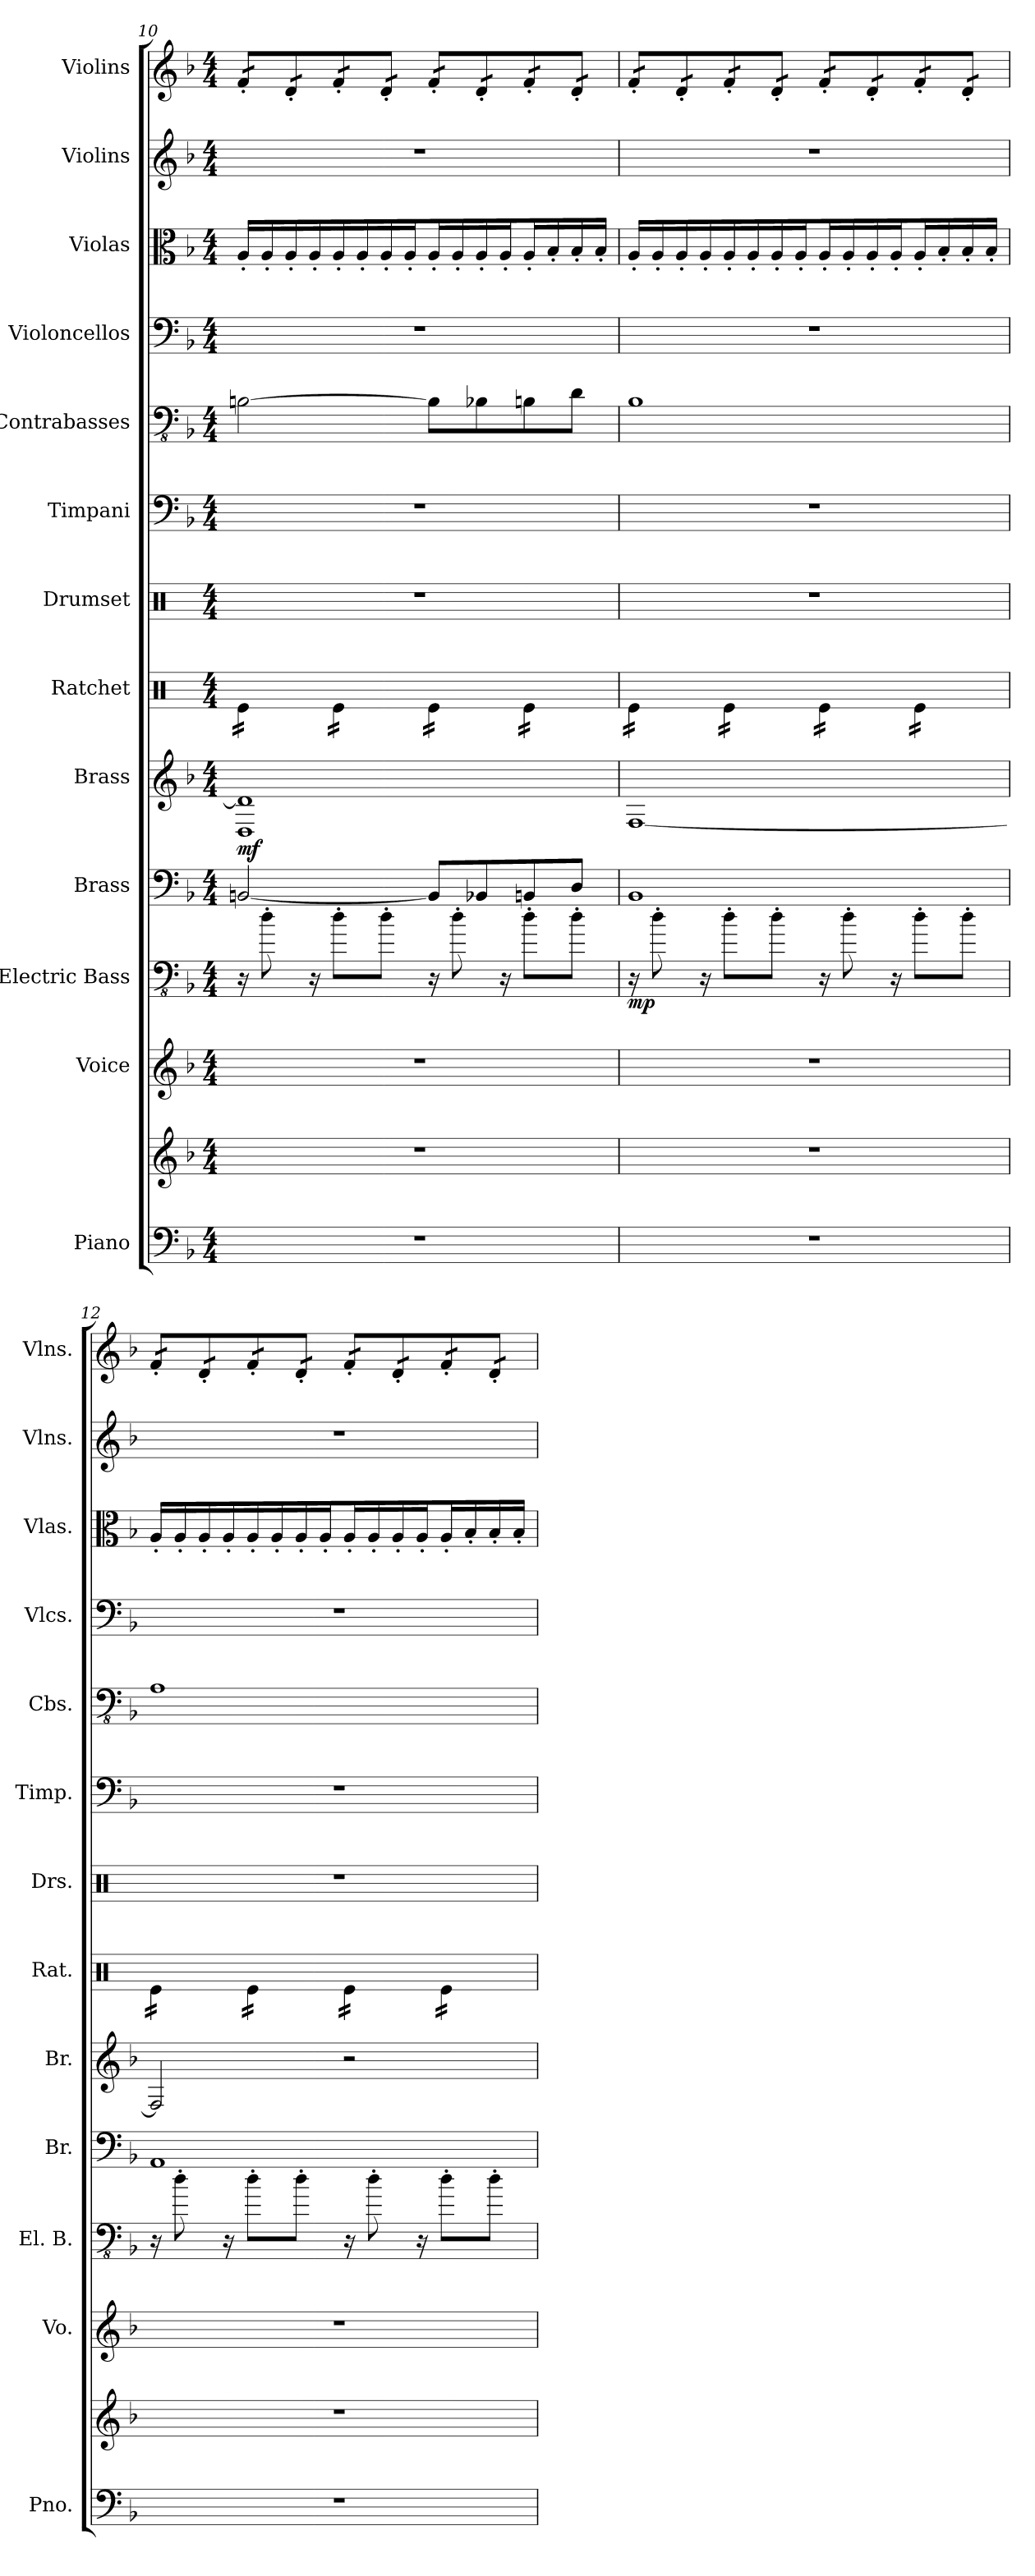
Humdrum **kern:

**kern	**kern	**kern	**kern	**dynam	**kern	**kern	**dynam	**kern	**kern	**kern	**kern	**kern	**kern	**kern	**kern
*part13	*part13	*part12	*part11	*part11	*part10	*part9	*part9	*part8	*part7	*part6	*part5	*part4	*part3	*part2	*part1
*staff14	*staff13	*staff12	*staff11	*staff11	*staff10	*staff9	*staff9	*staff8	*staff7	*staff6	*staff5	*staff4	*staff3	*staff2	*staff1
*I"Piano	*	*I"Voice	*I"Electric Bass	*	*I"Brass	*I"Brass	*	*I"Ratchet	*I"Drumset	*I"Timpani	*I"Contrabasses	*I"Violoncellos	*I"Violas	*I"Violins	*I"Violins
*I'Pno.	*	*I'Vo.	*I'El. B.	*	*I'Br.	*I'Br.	*	*I'Rat.	*I'Drs.	*I'Timp.	*I'Cbs.	*I'Vlcs.	*I'Vlas.	*I'Vlns.	*I'Vlns.
*clefF4	*clefG2	*clefG2	*clefFv4	*	*clefF4	*clefG2	*	*clefX	*clefX	*clefF4	*clefFv4	*clefF4	*clefC3	*clefG2	*clefG2
*k[b-]	*k[b-]	*k[b-]	*k[b-]	*	*k[b-]	*k[b-]	*	*k[]	*k[]	*k[b-]	*k[b-]	*k[b-]	*k[b-]	*k[b-]	*k[b-]
*M4/4	*M4/4	*M4/4	*M4/4	*	*M4/4	*M4/4	*	*M4/4	*M4/4	*M4/4	*M4/4	*M4/4	*M4/4	*M4/4	*M4/4
=10	=10	=10	=10	=10	=10	=10	=10	=10	=10	=10	=10	=10	=10	=10	=10
!	!	!	!	!	!	!	!LO:DY:b	!	!	!	!	!	!	!	!
*	*	*	*	*	*	*	*	*tremolo	*	*	*	*	*	*	*
*	*	*	*	*	*	*	*	*	*	*	*	*	*tremolo	*	*
*	*	*	*	*	*	*	*	*	*	*	*	*	*	*	*tremolo
1r	1r	1r	16r	.	[2BBn/	1D 1d]	mf	16Re\LL	1r	1r	[2BBn\	1r	16A'/LL	1r	16f'/LL
.	.	.	8d'\	.	.	.	.	16Re\	.	.	.	.	16A'/	.	16f'/
.	.	.	.	.	.	.	.	16Re\	.	.	.	.	16A'/	.	16d'/
.	.	.	16r	.	.	.	.	16Re\JJ	.	.	.	.	16A'/	.	16d'/
.	.	.	8d'\L	.	.	.	.	16Re\LL	.	.	.	.	16A'/	.	16f'/
.	.	.	.	.	.	.	.	16Re\	.	.	.	.	16A'/	.	16f'/
.	.	.	8d'\J	.	.	.	.	16Re\	.	.	.	.	16A'/	.	16d'/
.	.	.	.	.	.	.	.	16Re\JJ	.	.	.	.	16A'/JJ	.	16d'/JJ
.	.	.	16r	.	8BB/L]	.	.	16Re\LL	.	.	8BB\L]	.	16A'/LL	.	16f'/LL
.	.	.	8d'\	.	.	.	.	16Re\	.	.	.	.	16A'/	.	16f'/
.	.	.	.	.	8BB-X/	.	.	16Re\	.	.	8BB-X\	.	16A'/	.	16d'/
.	.	.	16r	.	.	.	.	16Re\JJ	.	.	.	.	16A'/JJ	.	16d'/
*	*	*	*	*	*	*	*	*	*	*	*	*	*Xtremolo	*	*
.	.	.	8d'\L	.	8BBn/	.	.	16Re\LL	.	.	8BBn\	.	16A'/LL	.	16f'/
.	.	.	.	.	.	.	.	16Re\	.	.	.	.	16B-'/J	.	16f'/
*	*	*	*	*	*	*	*	*	*	*	*	*	*tremolo	*	*
.	.	.	8d'\J	.	8D/J	.	.	16Re\	.	.	8D\J	.	16B-'/	.	16d'/
.	.	.	.	.	.	.	.	16Re\JJ	.	.	.	.	16B-'/JJ	.	16d'/JJ
=11	=11	=11	=11	=11	=11	=11	=11	=11	=11	=11	=11	=11	=11	=11	=11
!	!	!	!	!LO:DY:b	!	!	!	!	!	!	!	!	!	!	!
1r	1r	1r	16r	mp	1BB-	[1F	.	16Re\LL	1r	1r	1BB-	1r	16A'/LL	1r	16f'/LL
.	.	.	8d'\	.	.	.	.	16Re\	.	.	.	.	16A'/	.	16f'/
.	.	.	.	.	.	.	.	16Re\	.	.	.	.	16A'/	.	16d'/
.	.	.	16r	.	.	.	.	16Re\JJ	.	.	.	.	16A'/	.	16d'/
.	.	.	8d'\L	.	.	.	.	16Re\LL	.	.	.	.	16A'/	.	16f'/
.	.	.	.	.	.	.	.	16Re\	.	.	.	.	16A'/	.	16f'/
.	.	.	8d'\J	.	.	.	.	16Re\	.	.	.	.	16A'/	.	16d'/
.	.	.	.	.	.	.	.	16Re\JJ	.	.	.	.	16A'/JJ	.	16d'/JJ
.	.	.	16r	.	.	.	.	16Re\LL	.	.	.	.	16A'/LL	.	16f'/LL
.	.	.	8d'\	.	.	.	.	16Re\	.	.	.	.	16A'/	.	16f'/
.	.	.	.	.	.	.	.	16Re\	.	.	.	.	16A'/	.	16d'/
.	.	.	16r	.	.	.	.	16Re\JJ	.	.	.	.	16A'/JJ	.	16d'/
*	*	*	*	*	*	*	*	*	*	*	*	*	*Xtremolo	*	*
.	.	.	8d'\L	.	.	.	.	16Re\LL	.	.	.	.	16A'/LL	.	16f'/
.	.	.	.	.	.	.	.	16Re\	.	.	.	.	16B-'/J	.	16f'/
*	*	*	*	*	*	*	*	*	*	*	*	*	*tremolo	*	*
.	.	.	8d'\J	.	.	.	.	16Re\	.	.	.	.	16B-'/	.	16d'/
.	.	.	.	.	.	.	.	16Re\JJ	.	.	.	.	16B-'/JJ	.	16d'/JJ
=12	=12	=12	=12	=12	=12	=12	=12	=12	=12	=12	=12	=12	=12	=12	=12
1r	1r	1r	16r	.	1AA	2F/]	.	16Re\LL	1r	1r	1AA	1r	16A'/LL	1r	16f'/LL
.	.	.	8d'\	.	.	.	.	16Re\	.	.	.	.	16A'/	.	16f'/
.	.	.	.	.	.	.	.	16Re\	.	.	.	.	16A'/	.	16d'/
.	.	.	16r	.	.	.	.	16Re\JJ	.	.	.	.	16A'/	.	16d'/
.	.	.	8d'\L	.	.	.	.	16Re\LL	.	.	.	.	16A'/	.	16f'/
.	.	.	.	.	.	.	.	16Re\	.	.	.	.	16A'/	.	16f'/
.	.	.	8d'\J	.	.	.	.	16Re\	.	.	.	.	16A'/	.	16d'/
.	.	.	.	.	.	.	.	16Re\JJ	.	.	.	.	16A'/JJ	.	16d'/JJ
.	.	.	16r	.	.	2r	.	16Re\LL	.	.	.	.	16A'/LL	.	16f'/LL
.	.	.	8d'\	.	.	.	.	16Re\	.	.	.	.	16A'/	.	16f'/
.	.	.	.	.	.	.	.	16Re\	.	.	.	.	16A'/	.	16d'/
.	.	.	16r	.	.	.	.	16Re\JJ	.	.	.	.	16A'/JJ	.	16d'/
*	*	*	*	*	*	*	*	*	*	*	*	*	*Xtremolo	*	*
.	.	.	8d'\L	.	.	.	.	16Re\LL	.	.	.	.	16A'/LL	.	16f'/
.	.	.	.	.	.	.	.	16Re\	.	.	.	.	16B-'/J	.	16f'/
*	*	*	*	*	*	*	*	*	*	*	*	*	*tremolo	*	*
.	.	.	8d'\J	.	.	.	.	16Re\	.	.	.	.	16B-'/	.	16d'/
.	.	.	.	.	.	.	.	16Re\JJ	.	.	.	.	16B-'/JJ	.	16d'/JJ
*	*	*	*	*	*	*	*	*	*	*	*	*	*	*	*Xtremolo
*	*	*	*	*	*	*	*	*	*	*	*	*	*Xtremolo	*	*
*	*	*	*	*	*	*	*	*Xtremolo	*	*	*	*	*	*	*
=	=	=	=	=	=	=	=	=	=	=	=	=	=	=	=
*-	*-	*-	*-	*-	*-	*-	*-	*-	*-	*-	*-	*-	*-	*-	*-
